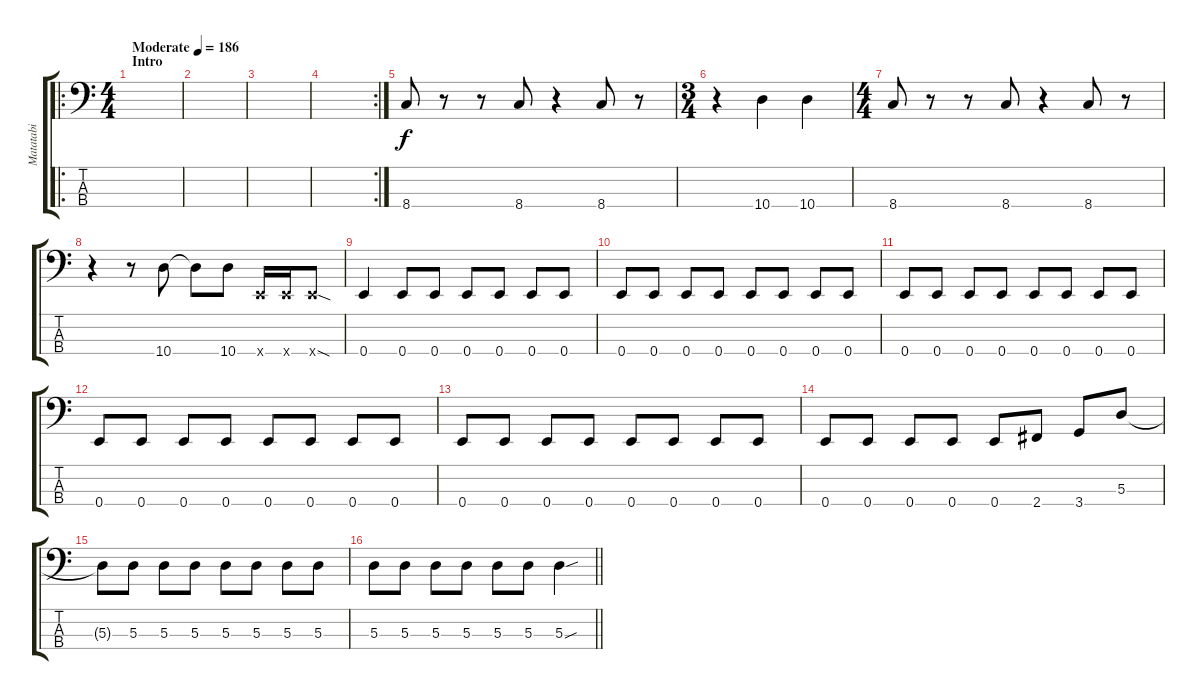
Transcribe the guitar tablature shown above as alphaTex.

\track ("Matatabi" "Matatabi") {instrument electricbasspick}
\staff {score tabs}
\tuning (G2 D2 A1 E1) {hide}
\ro
\ts (4 4)
\section ("" "Intro")
\tempo (186 "Moderate")
\clef f4
\ks c
|
|
|
\rc 2
|
8.4.8 r.8 r.8 8.4.8 r.4 8.4.8 r.8 |
\ts (3 4)
r.4 10.4.4 10.4.4 |
\ts (4 4)
8.4.8 r.8 r.8 8.4.8 r.4 8.4.8 r.8 |
r.4 r.8 10.4.8 10.4{t}.8 10.4.8 0.4{x}.16 0.4{x}.16 0.4{sod x}.8 |
0.4.4 0.4.8 0.4.8 0.4.8 0.4.8 0.4.8 0.4.8 |
0.4.8 0.4.8 0.4.8 0.4.8 0.4.8 0.4.8 0.4.8 0.4.8 |
0.4.8 0.4.8 0.4.8 0.4.8 0.4.8 0.4.8 0.4.8 0.4.8 |
0.4.8 0.4.8 0.4.8 0.4.8 0.4.8 0.4.8 0.4.8 0.4.8 |
0.4.8 0.4.8 0.4.8 0.4.8 0.4.8 0.4.8 0.4.8 0.4.8 |
0.4.8 0.4.8 0.4.8 0.4.8 0.4.8 2.4.8 3.4.8 5.3.8 |
5.3{t}.8 5.3.8 5.3.8 5.3.8 5.3.8 5.3.8 5.3.8 5.3.8 |
\barLineRight lightlight
5.3.8 5.3.8 5.3.8 5.3.8 5.3.8 5.3.8 5.3{sou}.4
